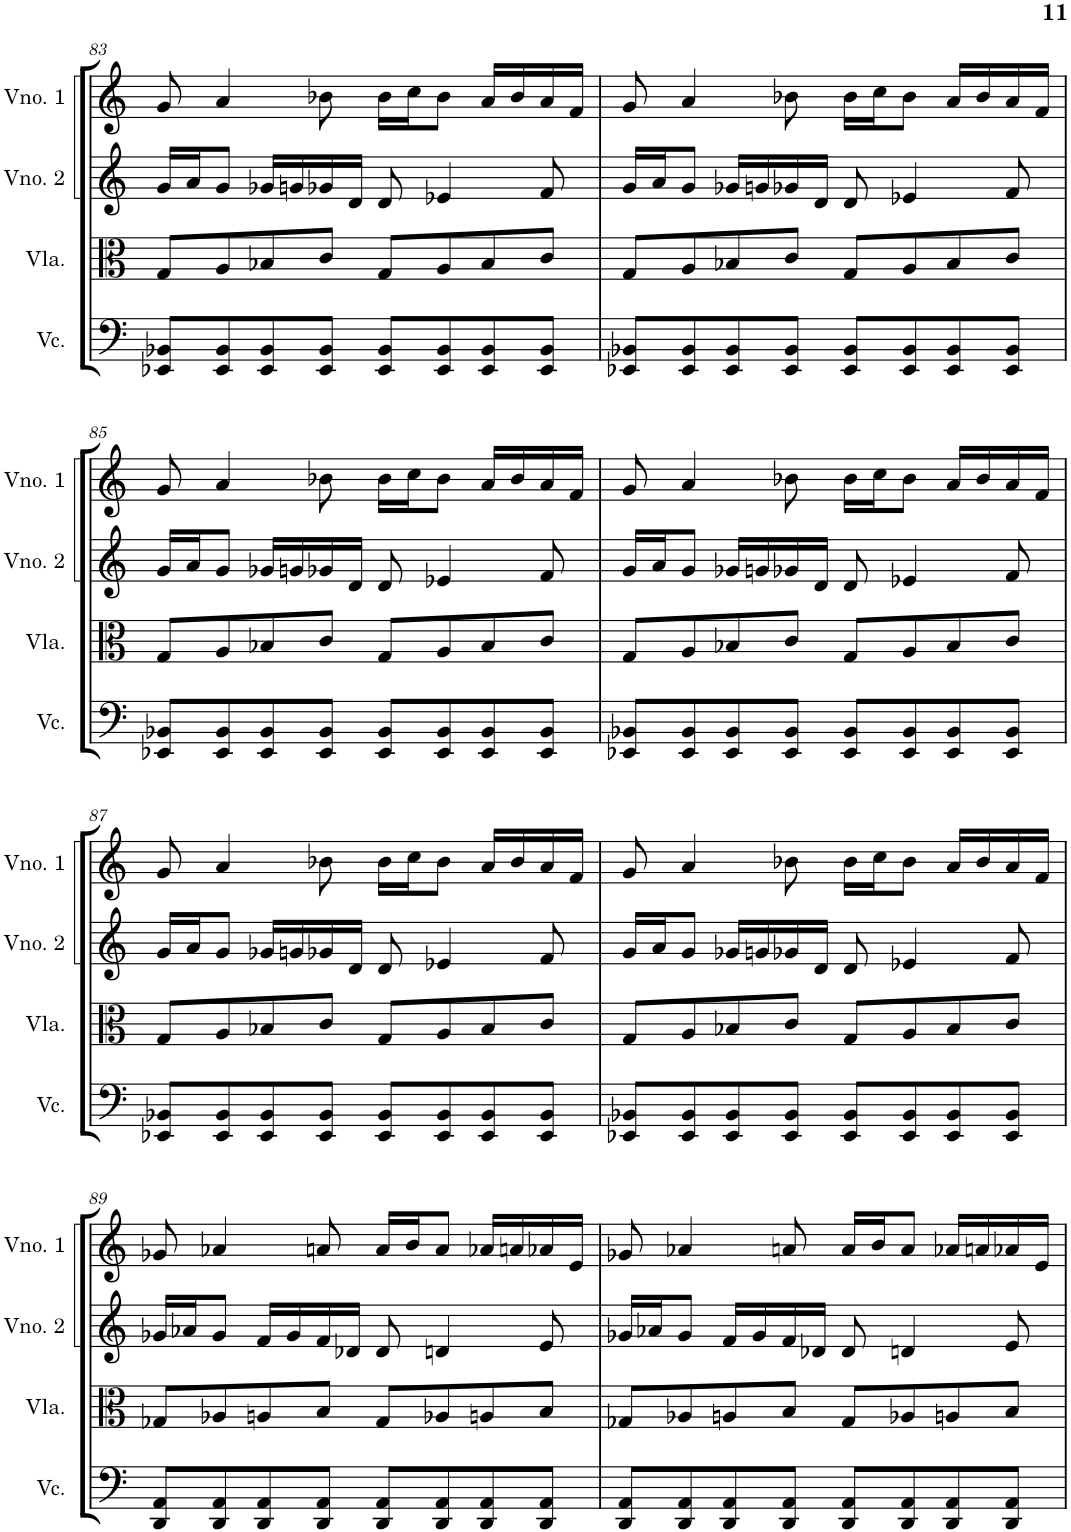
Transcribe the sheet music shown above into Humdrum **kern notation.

**kern	**kern	**kern	**kern
*part4	*part3	*part2	*part1
*staff4	*staff3	*staff2	*staff1
*I"Violoncelo	*I"Viola	*I"Violino 2	*I"Violino 1
*I'Vc.	*I'Vla.	*I'Vno. 2	*I'Vno. 1
!!LO:PB:g=z
*clefF4	*clefC3	*clefG2	*clefG2
*k[]	*k[]	*k[]	*k[]
*M4/4	*M4/4	*M4/4	*M4/4
=83	=83	=83	=83
8EE-X/ 8BB-X/L	8G/L	16g/LL	8g/
.	.	16a/J	.
8EE-/ 8BB-/	8A/	8g/J	4a/
8EE-/ 8BB-/	8B-X/	16g-X/LL	.
.	.	16gn/	.
8EE-/ 8BB-/J	8c/J	16g-X/	8b-X\
.	.	16d/JJ	.
8EE-/ 8BB-/L	8G/L	8d/	16b-\LL
.	.	.	16cc\J
8EE-/ 8BB-/	8A/	4e-X/	8b-\J
8EE-/ 8BB-/	8B-/	.	16a/LL
.	.	.	16b-/
8EE-/ 8BB-/J	8c/J	8f/	16a/
.	.	.	16f/JJ
=84	=84	=84	=84
8EE-X/ 8BB-X/L	8G/L	16g/LL	8g/
.	.	16a/J	.
8EE-/ 8BB-/	8A/	8g/J	4a/
8EE-/ 8BB-/	8B-X/	16g-X/LL	.
.	.	16gn/	.
8EE-/ 8BB-/J	8c/J	16g-X/	8b-X\
.	.	16d/JJ	.
8EE-/ 8BB-/L	8G/L	8d/	16b-\LL
.	.	.	16cc\J
8EE-/ 8BB-/	8A/	4e-X/	8b-\J
8EE-/ 8BB-/	8B-/	.	16a/LL
.	.	.	16b-/
8EE-/ 8BB-/J	8c/J	8f/	16a/
.	.	.	16f/JJ
!!LO:LB:g=z
=85	=85	=85	=85
8EE-X/ 8BB-X/L	8G/L	16g/LL	8g/
.	.	16a/J	.
8EE-/ 8BB-/	8A/	8g/J	4a/
8EE-/ 8BB-/	8B-X/	16g-X/LL	.
.	.	16gn/	.
8EE-/ 8BB-/J	8c/J	16g-X/	8b-X\
.	.	16d/JJ	.
8EE-/ 8BB-/L	8G/L	8d/	16b-\LL
.	.	.	16cc\J
8EE-/ 8BB-/	8A/	4e-X/	8b-\J
8EE-/ 8BB-/	8B-/	.	16a/LL
.	.	.	16b-/
8EE-/ 8BB-/J	8c/J	8f/	16a/
.	.	.	16f/JJ
=86	=86	=86	=86
8EE-X/ 8BB-X/L	8G/L	16g/LL	8g/
.	.	16a/J	.
8EE-/ 8BB-/	8A/	8g/J	4a/
8EE-/ 8BB-/	8B-X/	16g-X/LL	.
.	.	16gn/	.
8EE-/ 8BB-/J	8c/J	16g-X/	8b-X\
.	.	16d/JJ	.
8EE-/ 8BB-/L	8G/L	8d/	16b-\LL
.	.	.	16cc\J
8EE-/ 8BB-/	8A/	4e-X/	8b-\J
8EE-/ 8BB-/	8B-/	.	16a/LL
.	.	.	16b-/
8EE-/ 8BB-/J	8c/J	8f/	16a/
.	.	.	16f/JJ
!!LO:LB:g=z
=87	=87	=87	=87
8EE-X/ 8BB-X/L	8G/L	16g/LL	8g/
.	.	16a/J	.
8EE-/ 8BB-/	8A/	8g/J	4a/
8EE-/ 8BB-/	8B-X/	16g-X/LL	.
.	.	16gn/	.
8EE-/ 8BB-/J	8c/J	16g-X/	8b-X\
.	.	16d/JJ	.
8EE-/ 8BB-/L	8G/L	8d/	16b-\LL
.	.	.	16cc\J
8EE-/ 8BB-/	8A/	4e-X/	8b-\J
8EE-/ 8BB-/	8B-/	.	16a/LL
.	.	.	16b-/
8EE-/ 8BB-/J	8c/J	8f/	16a/
.	.	.	16f/JJ
=88	=88	=88	=88
8EE-X/ 8BB-X/L	8G/L	16g/LL	8g/
.	.	16a/J	.
8EE-/ 8BB-/	8A/	8g/J	4a/
8EE-/ 8BB-/	8B-X/	16g-X/LL	.
.	.	16gn/	.
8EE-/ 8BB-/J	8c/J	16g-X/	8b-X\
.	.	16d/JJ	.
8EE-/ 8BB-/L	8G/L	8d/	16b-\LL
.	.	.	16cc\J
8EE-/ 8BB-/	8A/	4e-X/	8b-\J
8EE-/ 8BB-/	8B-/	.	16a/LL
.	.	.	16b-/
8EE-/ 8BB-/J	8c/J	8f/	16a/
.	.	.	16f/JJ
!!LO:LB:g=z
=89	=89	=89	=89
8DD/ 8AA/L	8G-X/L	16g-X/LL	8g-X/
.	.	16a-X/J	.
8DD/ 8AA/	8A-X/	8g-/J	4a-X/
8DD/ 8AA/	8An/	16f/LL	.
.	.	16g-/	.
8DD/ 8AA/J	8B/J	16f/	8an/
.	.	16d-X/JJ	.
8DD/ 8AA/L	8G-/L	8d-/	16a/LL
.	.	.	16b/J
8DD/ 8AA/	8A-X/	4dn/	8a/J
8DD/ 8AA/	8An/	.	16a-X/LL
.	.	.	16an/
8DD/ 8AA/J	8B/J	8e/	16a-X/
.	.	.	16e/JJ
=90	=90	=90	=90
8DD/ 8AA/L	8G-X/L	16g-X/LL	8g-X/
.	.	16a-X/J	.
8DD/ 8AA/	8A-X/	8g-/J	4a-X/
8DD/ 8AA/	8An/	16f/LL	.
.	.	16g-/	.
8DD/ 8AA/J	8B/J	16f/	8an/
.	.	16d-X/JJ	.
8DD/ 8AA/L	8G-/L	8d-/	16a/LL
.	.	.	16b/J
8DD/ 8AA/	8A-X/	4dn/	8a/J
8DD/ 8AA/	8An/	.	16a-X/LL
.	.	.	16an/
8DD/ 8AA/J	8B/J	8e/	16a-X/
.	.	.	16e/JJ
=	=	=	=
*-	*-	*-	*-
